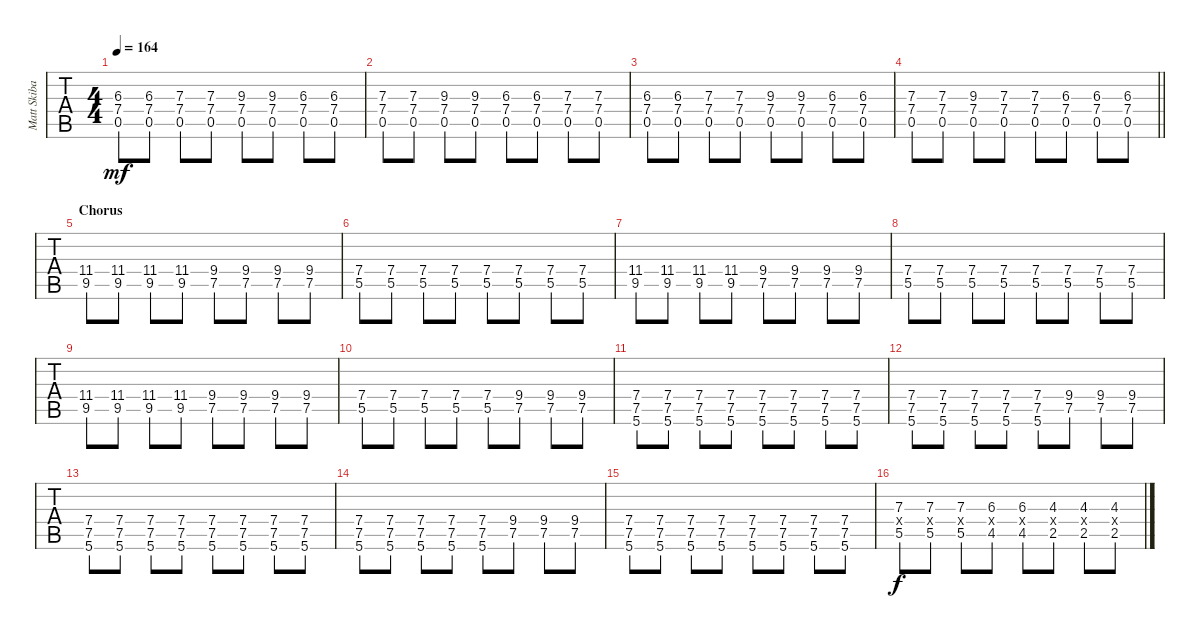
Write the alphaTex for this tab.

\track ("Matt Skiba - Guitar Two" "Matt Skiba") {instrument distortionguitar}
\staff {tabs}
\tuning (E4 B3 G3 D3 A2 E2) {hide}
\ts (4 4)
\tempo 164
\clef g2
\ks c
(6.3 7.4 0.5).8{dy mf} (6.3 7.4 0.5).8 (7.3 7.4 0.5).8 (7.3 7.4 0.5).8 (9.3 7.4 0.5).8 (9.3 7.4 0.5).8 (6.3 7.4 0.5).8 (6.3 7.4 0.5).8 |
(7.3 7.4 0.5).8 (7.3 7.4 0.5).8 (9.3 7.4 0.5).8 (9.3 7.4 0.5).8 (6.3 7.4 0.5).8 (6.3 7.4 0.5).8 (7.3 7.4 0.5).8 (7.3 7.4 0.5).8 |
(6.3 7.4 0.5).8 (6.3 7.4 0.5).8 (7.3 7.4 0.5).8 (7.3 7.4 0.5).8 (9.3 7.4 0.5).8 (9.3 7.4 0.5).8 (6.3 7.4 0.5).8 (6.3 7.4 0.5).8 |
\barLineRight lightlight
(7.3 7.4 0.5).8 (7.3 7.4 0.5).8 (9.3 7.4 0.5).8 (7.3 7.4 0.5).8 (7.3 7.4 0.5).8 (6.3 7.4 0.5).8 (6.3 7.4 0.5).8 (6.3 7.4 0.5).8 |
\section ("" "Chorus")
(11.4 9.5).8 (11.4 9.5).8 (11.4 9.5).8 (11.4 9.5).8 (9.4 7.5).8 (9.4 7.5).8 (9.4 7.5).8 (9.4 7.5).8 |
(7.4 5.5).8 (7.4 5.5).8 (7.4 5.5).8 (7.4 5.5).8 (7.4 5.5).8 (7.4 5.5).8 (7.4 5.5).8 (7.4 5.5).8 |
(11.4 9.5).8 (11.4 9.5).8 (11.4 9.5).8 (11.4 9.5).8 (9.4 7.5).8 (9.4 7.5).8 (9.4 7.5).8 (9.4 7.5).8 |
(7.4 5.5).8 (7.4 5.5).8 (7.4 5.5).8 (7.4 5.5).8 (7.4 5.5).8 (7.4 5.5).8 (7.4 5.5).8 (7.4 5.5).8 |
(11.4 9.5).8 (11.4 9.5).8 (11.4 9.5).8 (11.4 9.5).8 (9.4 7.5).8 (9.4 7.5).8 (9.4 7.5).8 (9.4 7.5).8 |
(7.4 5.5).8 (7.4 5.5).8 (7.4 5.5).8 (7.4 5.5).8 (7.4 5.5).8 (9.4 7.5).8 (9.4 7.5).8 (9.4 7.5).8 |
(7.4 7.5 5.6).8 (7.4 7.5 5.6).8 (7.4 7.5 5.6).8 (7.4 7.5 5.6).8 (7.4 7.5 5.6).8 (7.4 7.5 5.6).8 (7.4 7.5 5.6).8 (7.4 7.5 5.6).8 |
(7.4 7.5 5.6).8 (7.4 7.5 5.6).8 (7.4 7.5 5.6).8 (7.4 7.5 5.6).8 (7.4 7.5 5.6).8 (9.4 7.5).8 (9.4 7.5).8 (9.4 7.5).8 |
(7.4 7.5 5.6).8 (7.4 7.5 5.6).8 (7.4 7.5 5.6).8 (7.4 7.5 5.6).8 (7.4 7.5 5.6).8 (7.4 7.5 5.6).8 (7.4 7.5 5.6).8 (7.4 7.5 5.6).8 |
(7.4 7.5 5.6).8 (7.4 7.5 5.6).8 (7.4 7.5 5.6).8 (7.4 7.5 5.6).8 (7.4 7.5 5.6).8 (9.4 7.5).8 (9.4 7.5).8 (9.4 7.5).8 |
(7.4 7.5 5.6).8 (7.4 7.5 5.6).8 (7.4 7.5 5.6).8 (7.4 7.5 5.6).8 (7.4 7.5 5.6).8 (7.4 7.5 5.6).8 (7.4 7.5 5.6).8 (7.4 7.5 5.6).8 |
(7.3 5.4{x} 5.5).8{dy f} (7.3 5.4{x} 5.5).8 (7.3 5.4{x} 5.5).8 (6.3 4.4{x} 4.5).8 (6.3 4.4{x} 4.5).8 (4.3 2.4{x} 2.5).8 (4.3 2.4{x} 2.5).8 (4.3 2.4{x} 2.5).8
